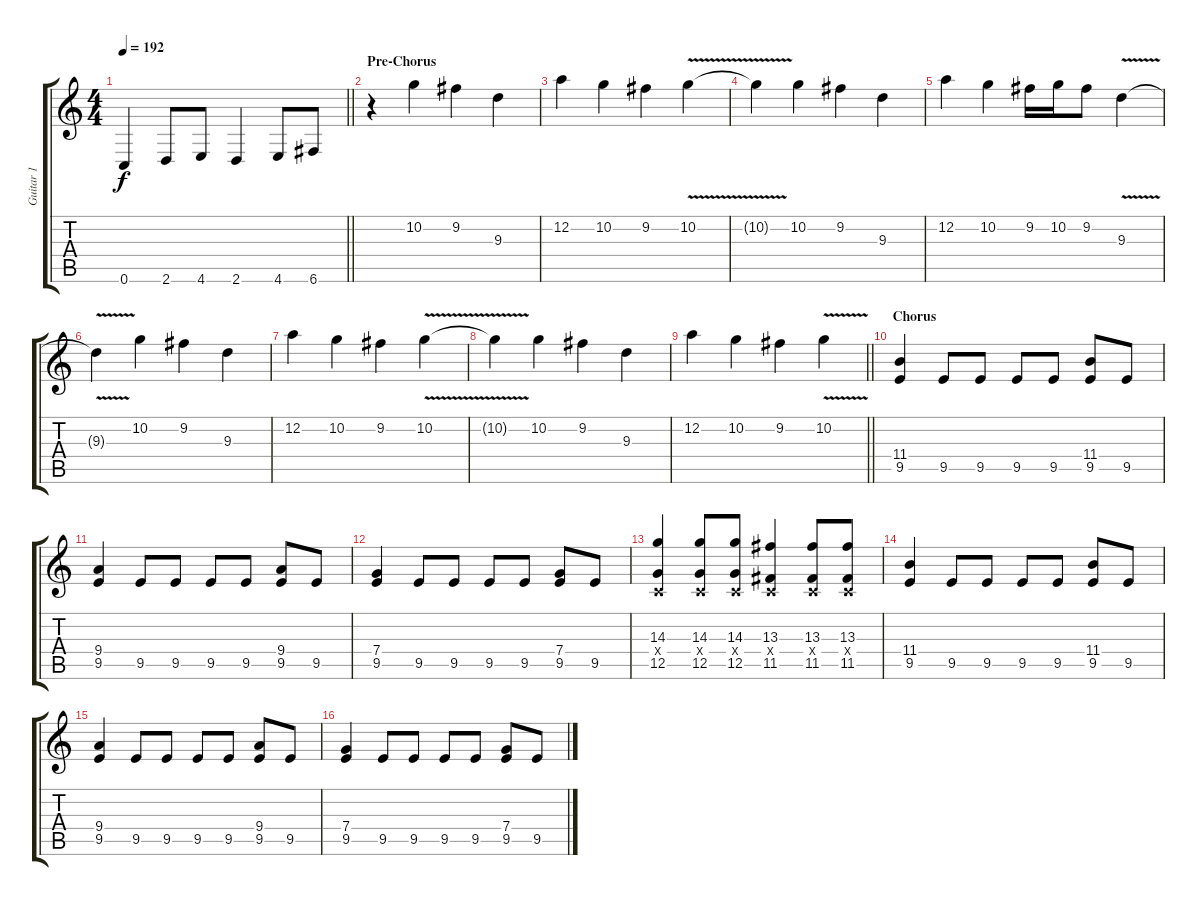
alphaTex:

\track ("Guitar 1" "Guitar 1") {instrument distortionguitar}
\staff {score tabs}
\tuning (D4 A3 F3 C3 G2 C2) {hide}
\ts (4 4)
\tempo 192
\clef g2
\barLineRight lightlight
\ks c
0.6.4{dy f} 2.6.8 4.6.8 2.6.4 4.6.8 6.6.8 |
\section ("" "Pre-Chorus")
r.4 10.2.4 9.2.4 9.3.4 |
12.2.4 10.2.4 9.2.4 10.2{v}.4 |
10.2{t}.4 10.2.4 9.2.4 9.3.4 |
12.2.4 10.2.4 9.2.16 10.2.16 9.2.8 9.3{v}.4 |
9.3{t}.4 10.2.4 9.2.4 9.3.4 |
12.2.4 10.2.4 9.2.4 10.2{v}.4 |
10.2{t}.4 10.2.4 9.2.4 9.3.4 |
\barLineRight lightlight
12.2.4 10.2.4 9.2.4 10.2{v}.4 |
\section ("" "Chorus")
(11.4 9.5).4 9.5.8 9.5.8 9.5.8 9.5.8 (11.4 9.5).8 9.5.8 |
(9.4 9.5).4 9.5.8 9.5.8 9.5.8 9.5.8 (9.4 9.5).8 9.5.8 |
(7.4 9.5).4 9.5.8 9.5.8 9.5.8 9.5.8 (7.4 9.5).8 9.5.8 |
(14.3 0.4{x} 12.5).4 (14.3 0.4{x} 12.5).8 (14.3 0.4{x} 12.5).8 (13.3 0.4{x} 11.5).4 (13.3 0.4{x} 11.5).8 (13.3 0.4{x} 11.5).8 |
(11.4 9.5).4 9.5.8 9.5.8 9.5.8 9.5.8 (11.4 9.5).8 9.5.8 |
(9.4 9.5).4 9.5.8 9.5.8 9.5.8 9.5.8 (9.4 9.5).8 9.5.8 |
(7.4 9.5).4 9.5.8 9.5.8 9.5.8 9.5.8 (7.4 9.5).8 9.5.8
